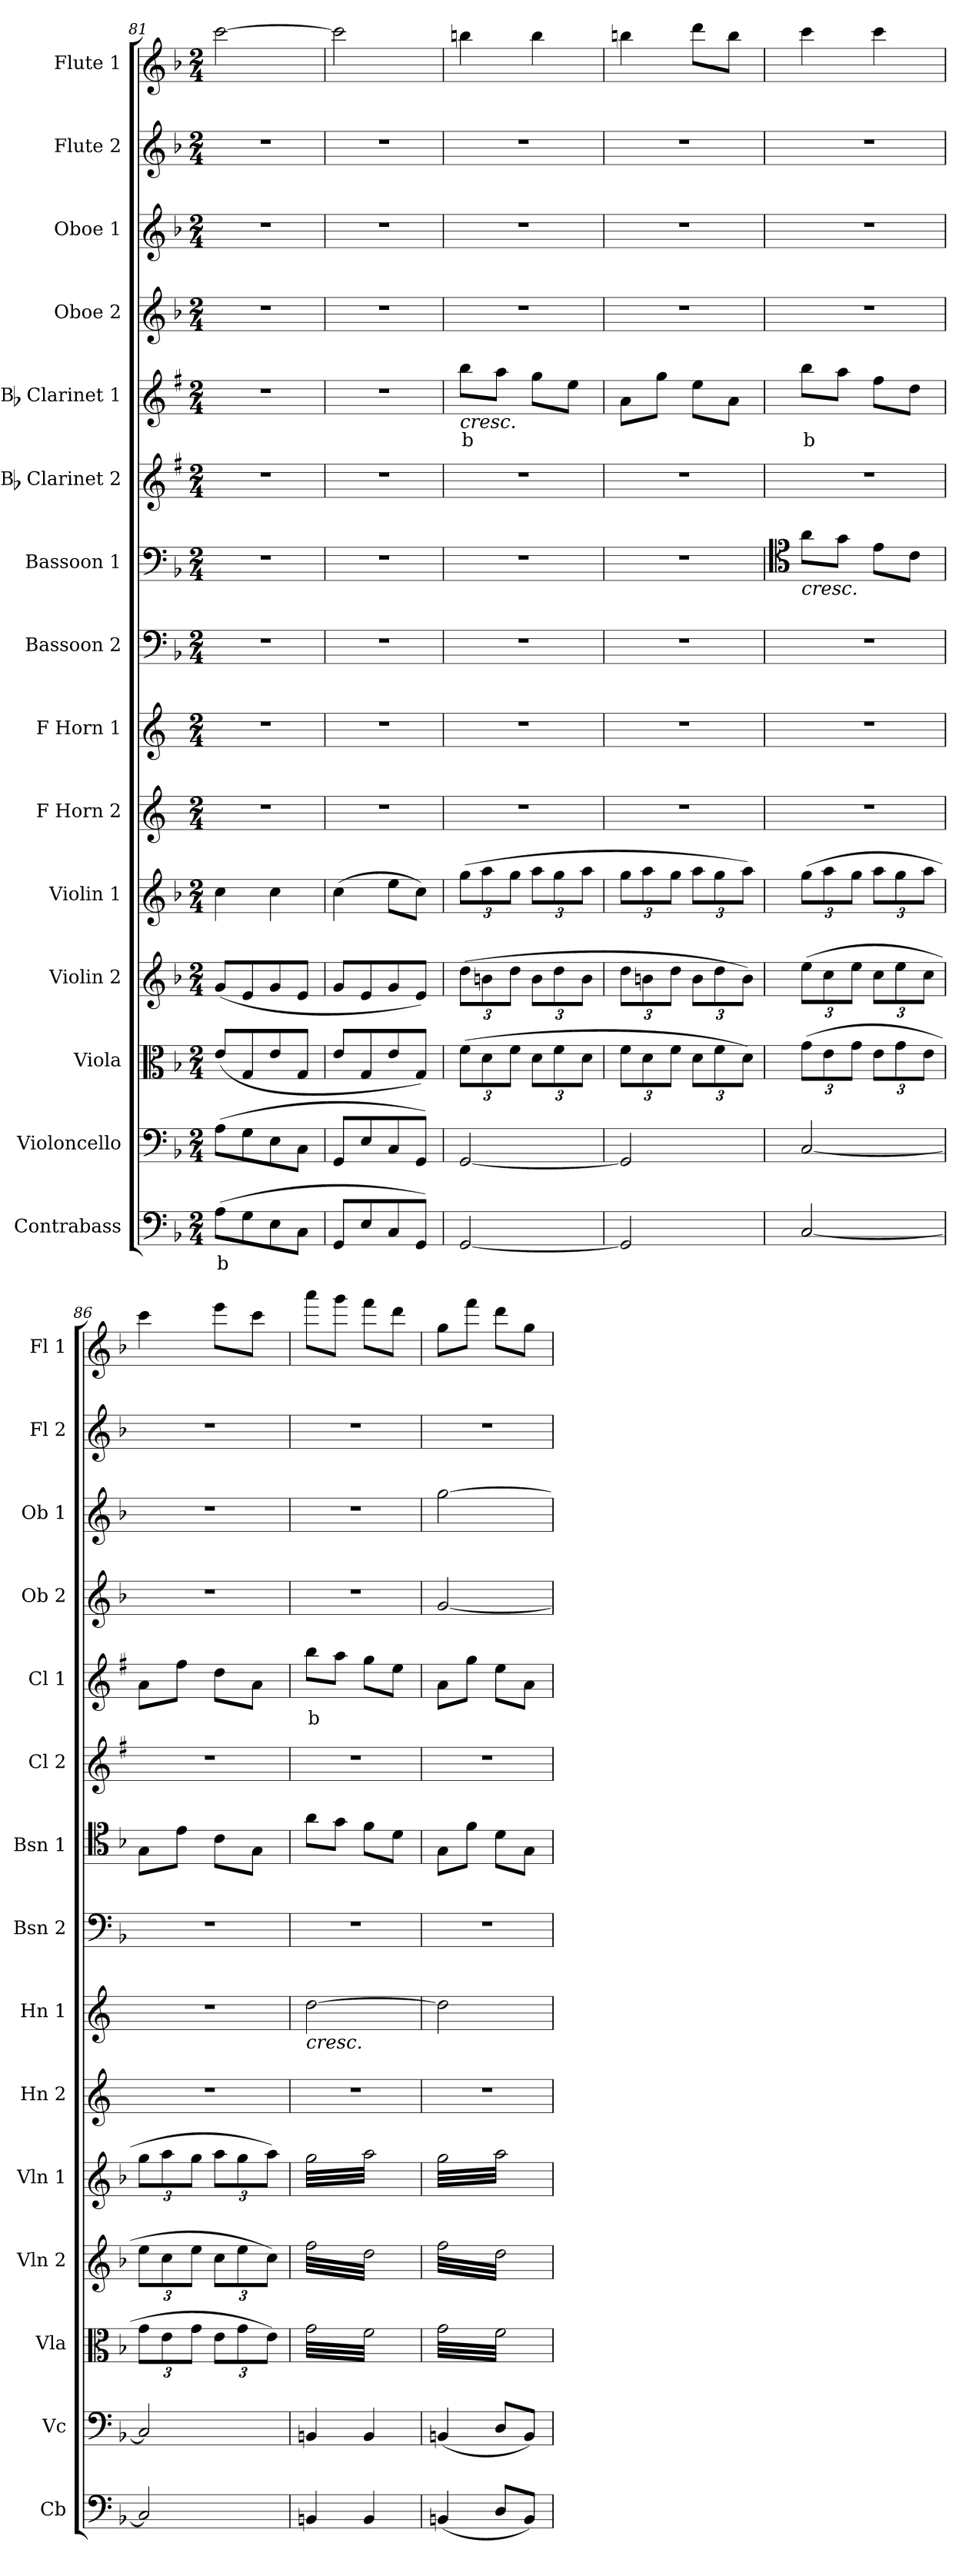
**kern	**text	**kern	**kern	**kern	**kern	**kern	**kern	**kern	**kern	**kern	**kern	**text	**kern	**kern	**kern	**kern
*part15	*part15	*part14	*part13	*part12	*part11	*part10	*part9	*part8	*part7	*part6	*part5	*part5	*part4	*part3	*part2	*part1
*staff15	*staff15	*staff14	*staff13	*staff12	*staff11	*staff10	*staff9	*staff8	*staff7	*staff6	*staff5	*staff5	*staff4	*staff3	*staff2	*staff1
*I"Contrabass	*	*I"Violoncello	*I"Viola	*I"Violin 2	*I"Violin 1	*I"F Horn 2	*I"F Horn 1	*I"Bassoon 2	*I"Bassoon 1	*I"Bb Clarinet 2	*I"Bb Clarinet 1	*	*I"Oboe 2	*I"Oboe 1	*I"Flute 2	*I"Flute 1
*I'Cb	*	*I'Vc	*I'Vla	*I'Vln 2	*I'Vln 1	*I'Hn 2	*I'Hn 1	*I'Bsn 2	*I'Bsn 1	*I'Cl 2	*I'Cl 1	*	*I'Ob 2	*I'Ob 1	*I'Fl 2	*I'Fl 1
*clefF4	*	*clefF4	*clefC3	*clefG2	*clefG2	*clefG2	*clefG2	*clefF4	*clefF4	*clefG2	*clefG2	*	*clefG2	*clefG2	*clefG2	*clefG2
*ITrd7c12	*	*	*	*	*	*ITrd4c7	*ITrd4c7	*	*	*ITrd1c2	*ITrd1c2	*	*	*	*	*
*k[b-]	*	*k[b-]	*k[b-]	*k[b-]	*k[b-]	*k[b-]	*k[b-]	*k[b-]	*k[b-]	*k[b-]	*k[b-]	*	*k[b-]	*k[b-]	*k[b-]	*k[b-]
*M2/4	*	*M2/4	*M2/4	*M2/4	*M2/4	*M2/4	*M2/4	*M2/4	*M2/4	*M2/4	*M2/4	*	*M2/4	*M2/4	*M2/4	*M2/4
=81	=81	=81	=81	=81	=81	=81	=81	=81	=81	=81	=81	=81	=81	=81	=81	=81
!	!LO:LY:b:color=#FF0000	!	!	!	!	!	!	!	!	!	!	!	!	!	!	!
(8AA\L	b	(8A\L	(8e/L	(8g/L	4cc\	2r	2r	2r	2r	2r	2r	.	2r	2r	2r	[2ccc\
8GG\	.	8G\	8G/	8e/	.	.	.	.	.	.	.	.	.	.	.	.
8EE\	.	8E\	8e/	8g/	4cc\	.	.	.	.	.	.	.	.	.	.	.
8CC\J	.	8C\J	8G/J	8e/J	.	.	.	.	.	.	.	.	.	.	.	.
=82	=82	=82	=82	=82	=82	=82	=82	=82	=82	=82	=82	=82	=82	=82	=82	=82
8GGG/L	.	8GG/L	8e/L	8g/L	(4cc\	2r	2r	2r	2r	2r	2r	.	2r	2r	2r	2ccc\]
8EE/	.	8E/	8G/	8e/	.	.	.	.	.	.	.	.	.	.	.	.
8CC/	.	8C/	8e/	8g/	8ee\L	.	.	.	.	.	.	.	.	.	.	.
8GGG/J)	.	8GG/J)	8G/J)	8e/J)	8cc\J)	.	.	.	.	.	.	.	.	.	.	.
=83	=83	=83	=83	=83	=83	=83	=83	=83	=83	=83	=83	=83	=83	=83	=83	=83
*	*	*	*Xbrackettup	*Xbrackettup	*Xbrackettup	*	*	*	*	*	*	*	*	*	*	*
!	!	!	!	!	!	!	!	!	!	!	!LO:TX:b:i:t=cresc.	!	!	!	!	!
!	!	!	!	!	!	!	!	!	!	!	!	!LO:LY:b:color=#FF0000	!	!	!	!
[2GGG/	.	[2GG/	(12f\L	(12dd\L	(12gg\L	2r	2r	2r	2r	2r	8aa\L	b	2r	2r	2r	4bbn\
.	.	.	12d\	12bn\	12aa\	.	.	.	.	.	.	.	.	.	.	.
.	.	.	.	.	.	.	.	.	.	.	8gg\J	.	.	.	.	.
.	.	.	12f\J	12dd\J	12gg\J	.	.	.	.	.	.	.	.	.	.	.
.	.	.	12d\L	12b\L	12aa\L	.	.	.	.	.	8ff\L	.	.	.	.	4bb\
.	.	.	12f\	12dd\	12gg\	.	.	.	.	.	.	.	.	.	.	.
.	.	.	.	.	.	.	.	.	.	.	8dd\J	.	.	.	.	.
.	.	.	12d\J	12b\J	12aa\J	.	.	.	.	.	.	.	.	.	.	.
=84	=84	=84	=84	=84	=84	=84	=84	=84	=84	=84	=84	=84	=84	=84	=84	=84
2GGG/]	.	2GG/]	12f\L	12dd\L	12gg\L	2r	2r	2r	2r	2r	8g\L	.	2r	2r	2r	4bbn\
.	.	.	12d\	12bn\	12aa\	.	.	.	.	.	.	.	.	.	.	.
.	.	.	.	.	.	.	.	.	.	.	8ff\J	.	.	.	.	.
.	.	.	12f\J	12dd\J	12gg\J	.	.	.	.	.	.	.	.	.	.	.
.	.	.	12d\L	12b\L	12aa\L	.	.	.	.	.	8dd\L	.	.	.	.	8ddd\L
.	.	.	12f\	12dd\	12gg\	.	.	.	.	.	.	.	.	.	.	.
.	.	.	.	.	.	.	.	.	.	.	8g\J	.	.	.	.	8bb\J
.	.	.	12d\J)	12b\J)	12aa\J)	.	.	.	.	.	.	.	.	.	.	.
=85	=85	=85	=85	=85	=85	=85	=85	=85	=85	=85	=85	=85	=85	=85	=85	=85
*	*	*	*	*	*	*	*	*	*clefC4	*	*	*	*	*	*	*
!	!	!	!	!	!	!	!	!	!LO:TX:b:i:t=cresc.	!	!	!	!	!	!	!
!	!	!	!	!	!	!	!	!	!	!	!	!LO:LY:b:color=#FF0000	!	!	!	!
[2CC/	.	[2C/	(12g\L	(12ee\L	(12gg\L	2r	2r	2r	8a\L	2r	8aa\L	b	2r	2r	2r	4ccc\
.	.	.	12e\	12cc\	12aa\	.	.	.	.	.	.	.	.	.	.	.
.	.	.	.	.	.	.	.	.	8g\J	.	8gg\J	.	.	.	.	.
.	.	.	12g\J	12ee\J	12gg\J	.	.	.	.	.	.	.	.	.	.	.
.	.	.	12e\L	12cc\L	12aa\L	.	.	.	8e\L	.	8ee\L	.	.	.	.	4ccc\
.	.	.	12g\	12ee\	12gg\	.	.	.	.	.	.	.	.	.	.	.
.	.	.	.	.	.	.	.	.	8c\J	.	8cc\J	.	.	.	.	.
.	.	.	12e\J	12cc\J	12aa\J	.	.	.	.	.	.	.	.	.	.	.
=86	=86	=86	=86	=86	=86	=86	=86	=86	=86	=86	=86	=86	=86	=86	=86	=86
2CC/]	.	2C/]	12g\L	12ee\L	12gg\L	2r	2r	2r	8G\L	2r	8g\L	.	2r	2r	2r	4ccc\
.	.	.	12e\	12cc\	12aa\	.	.	.	.	.	.	.	.	.	.	.
.	.	.	.	.	.	.	.	.	8e\J	.	8ee\J	.	.	.	.	.
.	.	.	12g\J	12ee\J	12gg\J	.	.	.	.	.	.	.	.	.	.	.
.	.	.	12e\L	12cc\L	12aa\L	.	.	.	8c\L	.	8cc\L	.	.	.	.	8eee\L
.	.	.	12g\	12ee\	12gg\	.	.	.	.	.	.	.	.	.	.	.
.	.	.	.	.	.	.	.	.	8G\J	.	8g\J	.	.	.	.	8ccc\J
.	.	.	12e\J)	12cc\J)	12aa\J)	.	.	.	.	.	.	.	.	.	.	.
=87	=87	=87	=87	=87	=87	=87	=87	=87	=87	=87	=87	=87	=87	=87	=87	=87
*	*	*	*brackettup	*brackettup	*brackettup	*	*	*	*	*	*	*	*	*	*	*
!	!	!	!	!	!	!	!LO:TX:b:i:t=cresc.	!	!	!	!	!	!	!	!	!
!	!	!	!	!	!	!	!	!	!	!	!	!LO:LY:b:color=#FF0000	!	!	!	!
*	*	*	*tremolo	*	*	*	*	*	*	*	*	*	*	*	*	*
*	*	*	*	*tremolo	*	*	*	*	*	*	*	*	*	*	*	*
*	*	*	*	*	*tremolo	*	*	*	*	*	*	*	*	*	*	*
4BBBn/	.	4BBn/	(32g\LLL	32ff\LLL	32gg\LLL	2r	[2g\	2r	8a\L	2r	8aa\L	b	2r	2r	2r	8aaa\L
.	.	.	32f\	32dd\	32aa\	.	.	.	.	.	.	.	.	.	.	.
.	.	.	32g\	32ff\	32gg\	.	.	.	.	.	.	.	.	.	.	.
.	.	.	32f\	32dd\	32aa\	.	.	.	.	.	.	.	.	.	.	.
.	.	.	32g\	32ff\	32gg\	.	.	.	8g\J	.	8gg\J	.	.	.	.	8ggg\J
.	.	.	32f\	32dd\	32aa\	.	.	.	.	.	.	.	.	.	.	.
.	.	.	32g\	32ff\	32gg\	.	.	.	.	.	.	.	.	.	.	.
.	.	.	32f\	32dd\	32aa\	.	.	.	.	.	.	.	.	.	.	.
4BBB/	.	4BB/	32g\	32ff\	32gg\	.	.	.	8f\L	.	8ff\L	.	.	.	.	8fff\L
.	.	.	32f\	32dd\	32aa\	.	.	.	.	.	.	.	.	.	.	.
.	.	.	32g\	32ff\	32gg\	.	.	.	.	.	.	.	.	.	.	.
.	.	.	32f\	32dd\	32aa\	.	.	.	.	.	.	.	.	.	.	.
.	.	.	32g\	32ff\	32gg\	.	.	.	8d\J	.	8dd\J	.	.	.	.	8ddd\J
.	.	.	32f\	32dd\	32aa\	.	.	.	.	.	.	.	.	.	.	.
.	.	.	32g\	32ff\	32gg\	.	.	.	.	.	.	.	.	.	.	.
.	.	.	32f\JJJ	32dd\JJJ	32aa\JJJ	.	.	.	.	.	.	.	.	.	.	.
=88	=88	=88	=88	=88	=88	=88	=88	=88	=88	=88	=88	=88	=88	=88	=88	=88
(4BBBn/	.	(4BBn/	32g\LLL	32ff\LLL	32gg\LLL	2r	2g\]	2r	8G\L	2r	8g\L	.	[2g/	[2gg\	2r	8gg\L
.	.	.	32f\)	32dd\	32aa\	.	.	.	.	.	.	.	.	.	.	.
.	.	.	32g\	32ff\	32gg\	.	.	.	.	.	.	.	.	.	.	.
.	.	.	32f\)	32dd\	32aa\	.	.	.	.	.	.	.	.	.	.	.
.	.	.	32g\	32ff\	32gg\	.	.	.	8f\J	.	8ff\J	.	.	.	.	8fff\J
.	.	.	32f\)	32dd\	32aa\	.	.	.	.	.	.	.	.	.	.	.
.	.	.	32g\	32ff\	32gg\	.	.	.	.	.	.	.	.	.	.	.
.	.	.	32f\)	32dd\	32aa\	.	.	.	.	.	.	.	.	.	.	.
8DD/L	.	8D/L	32g\	32ff\	32gg\	.	.	.	8d\L	.	8dd\L	.	.	.	.	8ddd\L
.	.	.	32f\)	32dd\	32aa\	.	.	.	.	.	.	.	.	.	.	.
.	.	.	32g\	32ff\	32gg\	.	.	.	.	.	.	.	.	.	.	.
.	.	.	32f\)	32dd\	32aa\	.	.	.	.	.	.	.	.	.	.	.
8BBB/J)	.	8BB/J)	32g\	32ff\	32gg\	.	.	.	8G\J	.	8g\J	.	.	.	.	8gg\J
.	.	.	32f\)	32dd\	32aa\	.	.	.	.	.	.	.	.	.	.	.
.	.	.	32g\	32ff\	32gg\	.	.	.	.	.	.	.	.	.	.	.
.	.	.	32f\)JJJ	32dd\JJJ	32aa\JJJ	.	.	.	.	.	.	.	.	.	.	.
*	*	*	*	*	*Xtremolo	*	*	*	*	*	*	*	*	*	*	*
*	*	*	*	*Xtremolo	*	*	*	*	*	*	*	*	*	*	*	*
*	*	*	*Xtremolo	*	*	*	*	*	*	*	*	*	*	*	*	*
.	.	.	.	.	.	.	.	.	.	.	.	.	.	.	.	.
.	.	.	.	.	.	.	.	.	.	.	.	.	.	.	.	.
.	.	.	.	.	.	.	.	.	.	.	.	.	.	.	.	.
.	.	.	.	.	.	.	.	.	.	.	.	.	.	.	.	.
.	.	.	.	.	.	.	.	.	.	.	.	.	.	.	.	.
.	.	.	.	.	.	.	.	.	.	.	.	.	.	.	.	.
.	.	.	.	.	.	.	.	.	.	.	.	.	.	.	.	.
.	.	.	.	.	.	.	.	.	.	.	.	.	.	.	.	.
=	=	=	=	=	=	=	=	=	=	=	=	=	=	=	=	=
*-	*-	*-	*-	*-	*-	*-	*-	*-	*-	*-	*-	*-	*-	*-	*-	*-
